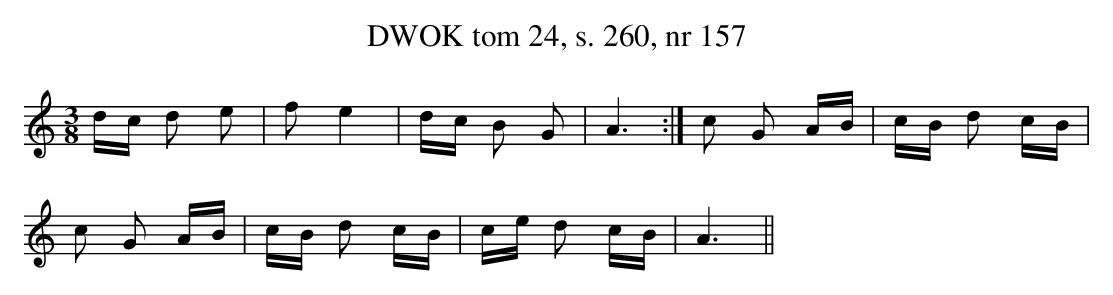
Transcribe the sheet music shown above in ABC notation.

X:1
T: DWOK tom 24, s. 260, nr 157
L: 1/16
M: 3/8
K: C
dc d2 e2 | f2 e4 | dc B2 G2 | A6 :| c2 G2 AB | cB d2 cB |
c2 G2 AB | cB d2 cB | ce d2 cB | A6 ||
